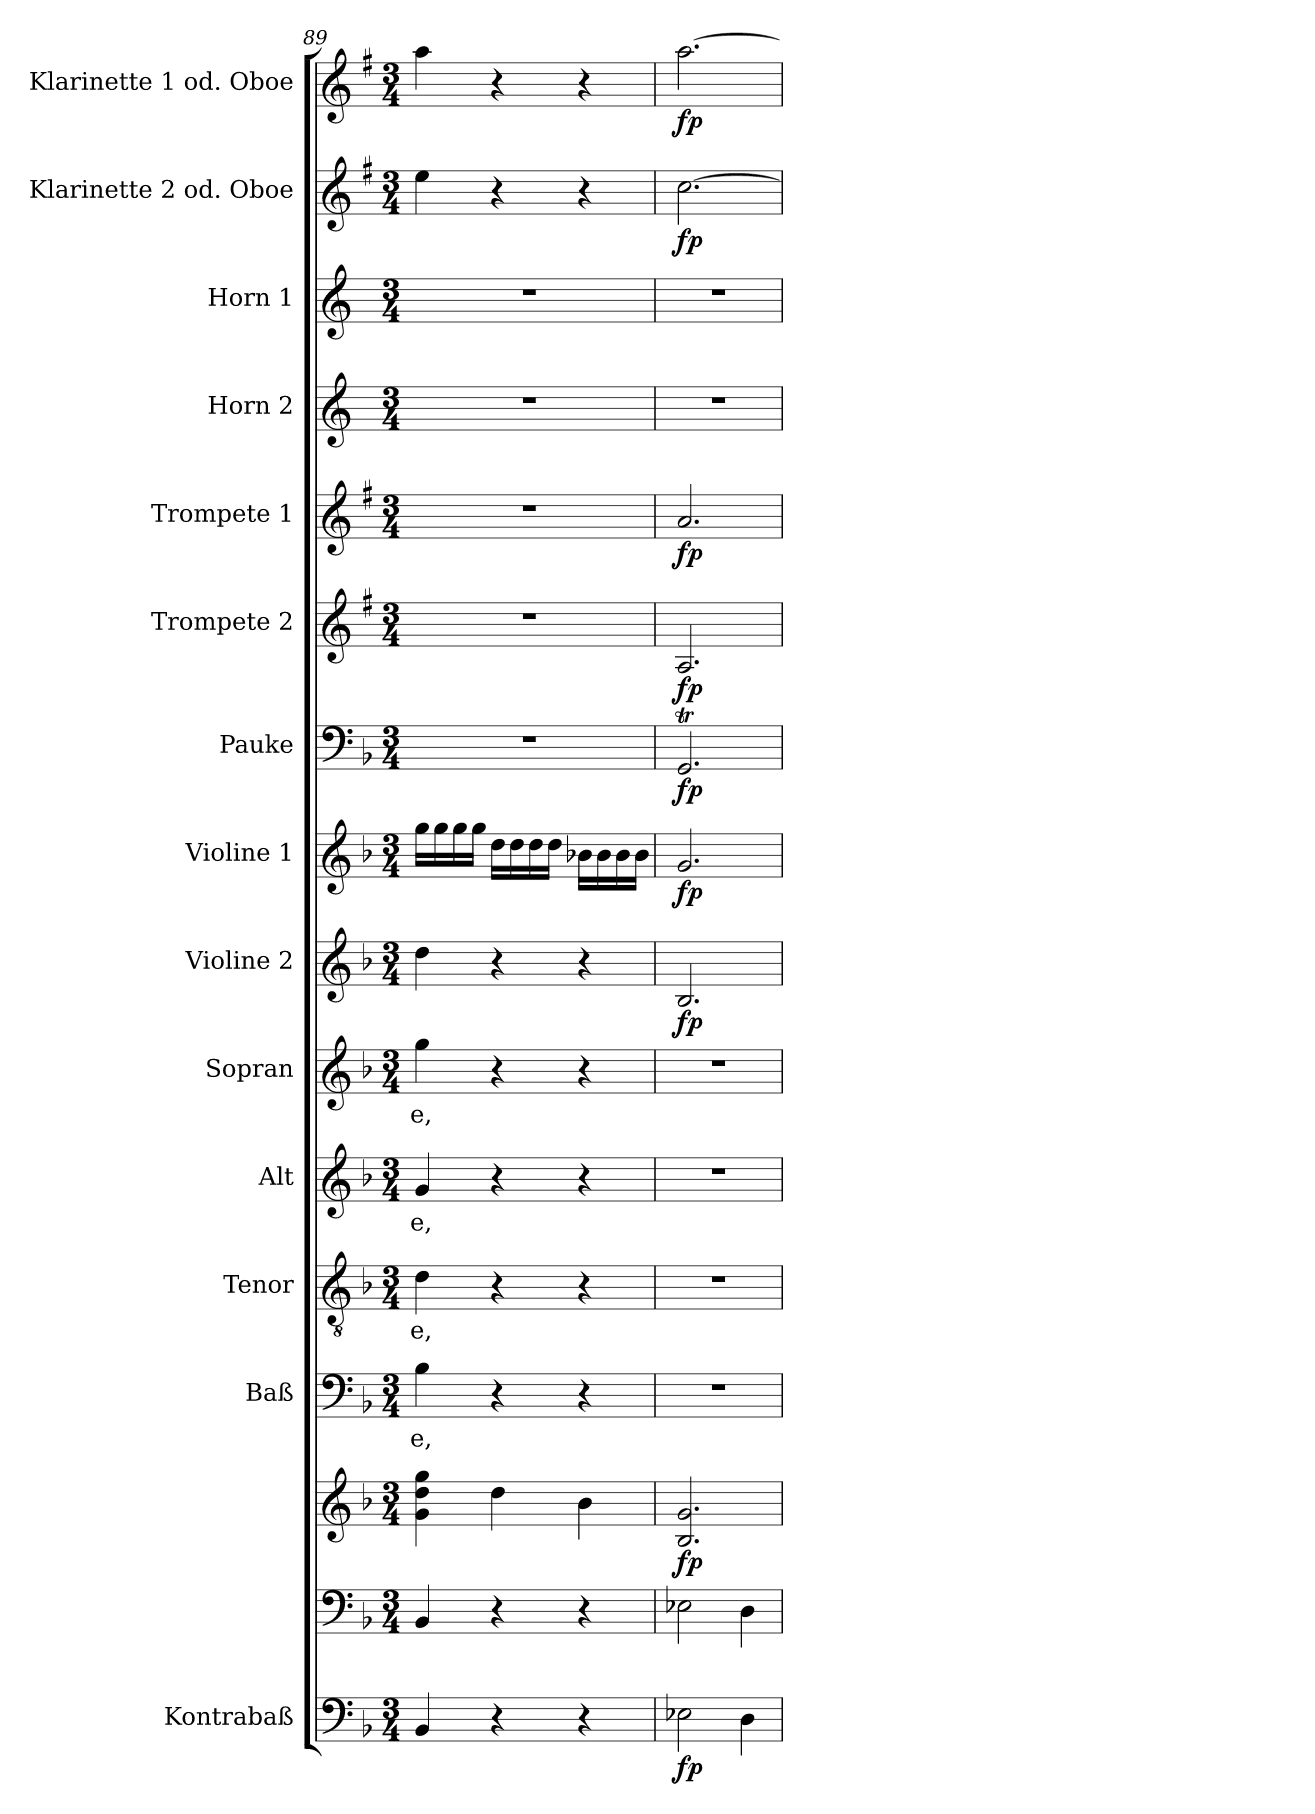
**kern	**dynam	**kern	**kern	**dynam	**kern	**text	**kern	**text	**kern	**text	**kern	**text	**kern	**dynam	**kern	**dynam	**kern	**dynam	**kern	**dynam	**kern	**dynam	**kern	**kern	**kern	**dynam	**kern	**dynam
*part15	*part15	*part14	*part14	*part14	*part13	*part13	*part12	*part12	*part11	*part11	*part10	*part10	*part9	*part9	*part8	*part8	*part7	*part7	*part6	*part6	*part5	*part5	*part4	*part3	*part2	*part2	*part1	*part1
*staff16	*staff16	*staff15	*staff14	*staff14/15	*staff13	*staff13	*staff12	*staff12	*staff11	*staff11	*staff10	*staff10	*staff9	*staff9	*staff8	*staff8	*staff7	*staff7	*staff6	*staff6	*staff5	*staff5	*staff4	*staff3	*staff2	*staff2	*staff1	*staff1
*I"Kontrabaß	*	*	*	*	*I"Baß	*	*I"Tenor	*	*I"Alt	*	*I"Sopran	*	*I"Violine 2	*	*I"Violine 1	*	*I"Pauke	*	*I"Trompete 2	*	*I"Trompete 1	*	*I"Horn 2	*I"Horn 1	*I"Klarinette 2 od. Oboe	*	*I"Klarinette 1 od. Oboe	*
*	*	*	*	*	*	*	*	*	*	*	*	*	*	*	*	*	*	*	*I'Tpt	*	*I'Tpt	*	*I'Hn	*I'Hn	*	*	*	*
*clefF4	*	*clefF4	*clefG2	*	*clefF4	*	*clefGv2	*	*clefG2	*	*clefG2	*	*clefG2	*	*clefG2	*	*clefF4	*	*clefG2	*	*clefG2	*	*clefG2	*clefG2	*clefG2	*	*clefG2	*
*ITrd7c12	*	*	*	*	*	*	*	*	*	*	*	*	*	*	*	*	*	*	*ITrd1c2	*	*ITrd1c2	*	*ITrd4c7	*ITrd4c7	*ITrd1c2	*	*ITrd1c2	*
*k[b-]	*	*k[b-]	*k[b-]	*	*k[b-]	*	*k[b-]	*	*k[b-]	*	*k[b-]	*	*k[b-]	*	*k[b-]	*	*k[b-]	*	*k[b-]	*	*k[b-]	*	*k[b-]	*k[b-]	*k[b-]	*	*k[b-]	*
*F:	*	*F:	*F:	*	*F:	*	*F:	*	*F:	*	*F:	*	*F:	*	*F:	*	*F:	*	*F:	*	*F:	*	*F:	*F:	*F:	*	*F:	*
*M3/4	*	*M3/4	*M3/4	*	*M3/4	*	*M3/4	*	*M3/4	*	*M3/4	*	*M3/4	*	*M3/4	*	*M3/4	*	*M3/4	*	*M3/4	*	*M3/4	*M3/4	*M3/4	*	*M3/4	*
=89	=89	=89	=89	=89	=89	=89	=89	=89	=89	=89	=89	=89	=89	=89	=89	=89	=89	=89	=89	=89	=89	=89	=89	=89	=89	=89	=89	=89
!	!	!	!	!	!	!LO:LY:b	!	!LO:LY:b	!	!LO:LY:b	!	!LO:LY:b	!	!	!	!	!	!	!	!	!	!	!	!	!	!	!	!
4BBB-/	.	4BB-/	4g\ 4dd\ 4gg\	.	4B-\	-e,	4d\	-e,	4g/	-e,	4gg\	-e,	4dd\	.	16gg\LL	.	2.r	.	2.r	.	2.r	.	2.r	2.r	4dd\	.	4gg\	.
.	.	.	.	.	.	.	.	.	.	.	.	.	.	.	16gg\	.	.	.	.	.	.	.	.	.	.	.	.	.
.	.	.	.	.	.	.	.	.	.	.	.	.	.	.	16gg\	.	.	.	.	.	.	.	.	.	.	.	.	.
.	.	.	.	.	.	.	.	.	.	.	.	.	.	.	16gg\JJ	.	.	.	.	.	.	.	.	.	.	.	.	.
4r	.	4r	4dd\	.	4r	.	4r	.	4r	.	4r	.	4r	.	16dd\LL	.	.	.	.	.	.	.	.	.	4r	.	4r	.
.	.	.	.	.	.	.	.	.	.	.	.	.	.	.	16dd\	.	.	.	.	.	.	.	.	.	.	.	.	.
.	.	.	.	.	.	.	.	.	.	.	.	.	.	.	16dd\	.	.	.	.	.	.	.	.	.	.	.	.	.
.	.	.	.	.	.	.	.	.	.	.	.	.	.	.	16dd\JJ	.	.	.	.	.	.	.	.	.	.	.	.	.
4r	.	4r	4b-\	.	4r	.	4r	.	4r	.	4r	.	4r	.	16b-X\LL	.	.	.	.	.	.	.	.	.	4r	.	4r	.
.	.	.	.	.	.	.	.	.	.	.	.	.	.	.	16b-\	.	.	.	.	.	.	.	.	.	.	.	.	.
.	.	.	.	.	.	.	.	.	.	.	.	.	.	.	16b-\	.	.	.	.	.	.	.	.	.	.	.	.	.
.	.	.	.	.	.	.	.	.	.	.	.	.	.	.	16b-\JJ	.	.	.	.	.	.	.	.	.	.	.	.	.
=90	=90	=90	=90	=90	=90	=90	=90	=90	=90	=90	=90	=90	=90	=90	=90	=90	=90	=90	=90	=90	=90	=90	=90	=90	=90	=90	=90	=90
!	!LO:DY:b	!	!	!LO:DY:b	!	!	!	!	!	!	!	!	!	!LO:DY:b	!	!LO:DY:b	!	!LO:DY:b	!	!LO:DY:b	!	!LO:DY:b	!	!	!	!LO:DY:b	!	!LO:DY:b
2EE-X\	fp	2E-X\	2.B-/ 2.g/	fp	2.r	.	2.r	.	2.r	.	2.r	.	2.B-/	fp	2.g/	fp	2.GGT/	fp	2.G/	fp	2.g/	fp	2.r	2.r	[2.b-\	fp	[2.gg\	fp
4DD\	.	4D\	.	.	.	.	.	.	.	.	.	.	.	.	.	.	.	.	.	.	.	.	.	.	.	.	.	.
=	=	=	=	=	=	=	=	=	=	=	=	=	=	=	=	=	=	=	=	=	=	=	=	=	=	=	=	=
*-	*-	*-	*-	*-	*-	*-	*-	*-	*-	*-	*-	*-	*-	*-	*-	*-	*-	*-	*-	*-	*-	*-	*-	*-	*-	*-	*-	*-
